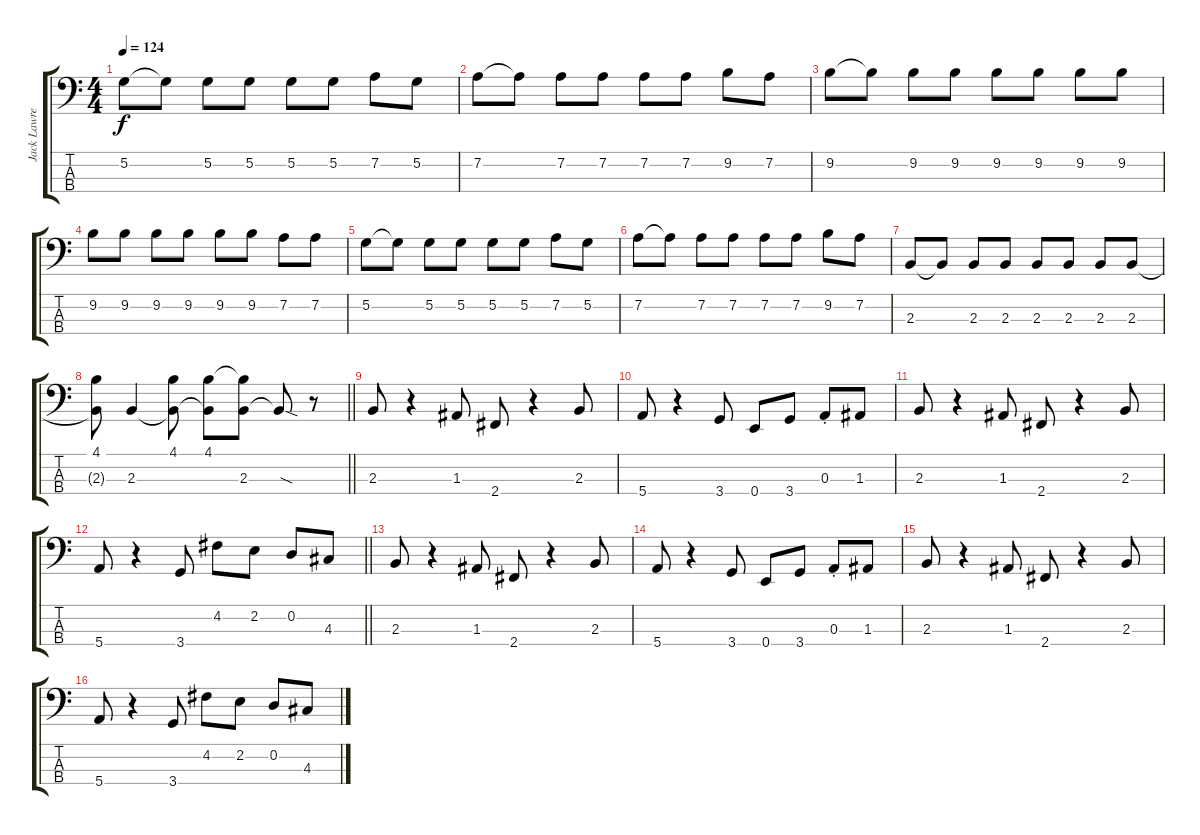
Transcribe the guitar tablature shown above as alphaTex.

\track ("Jack Lawrence (Bass)" "Jack Lawre") {instrument electricbassfinger}
\staff {score tabs}
\tuning (G2 D2 A1 E1) {hide}
\ts (4 4)
\tempo 124
\clef f4
\ks c
5.2.8{dy f} 5.2{t}.8 5.2.8 5.2.8 5.2.8 5.2.8 7.2.8 5.2.8 |
7.2.8 7.2{t}.8 7.2.8 7.2.8 7.2.8 7.2.8 9.2.8 7.2.8 |
9.2.8 9.2{t}.8 9.2.8 9.2.8 9.2.8 9.2.8 9.2.8 9.2.8 |
9.2.8 9.2.8 9.2.8 9.2.8 9.2.8 9.2.8 7.2.8 7.2.8 |
5.2.8 5.2{t}.8 5.2.8 5.2.8 5.2.8 5.2.8 7.2.8 5.2.8 |
7.2.8 7.2{t}.8 7.2.8 7.2.8 7.2.8 7.2.8 9.2.8 7.2.8 |
2.3.8 2.3{t}.8 2.3.8 2.3.8 2.3.8 2.3.8 2.3.8 2.3.8 |
\barLineRight lightlight
(4.1 2.3{t}).8 2.3.4 (4.1 2.3{t}).8 (4.1 2.3{t}).8 (4.1{t} 2.3).8 2.3{sod t}.8 r.8 |
2.3.8 r.4 1.3.8 2.4.8 r.4 2.3.8 |
5.4.8 r.4 3.4.8 0.4.8 3.4.8 0.3{st}.8 1.3.8 |
2.3.8 r.4 1.3.8 2.4.8 r.4 2.3.8 |
\barLineRight lightlight
5.4.8 r.4 3.4.8 4.2.8 2.2.8 0.2.8 4.3.8 |
2.3.8 r.4 1.3.8 2.4.8 r.4 2.3.8 |
5.4.8 r.4 3.4.8 0.4.8 3.4.8 0.3{st}.8 1.3.8 |
2.3.8 r.4 1.3.8 2.4.8 r.4 2.3.8 |
5.4.8 r.4 3.4.8 4.2.8 2.2.8 0.2.8 4.3.8
